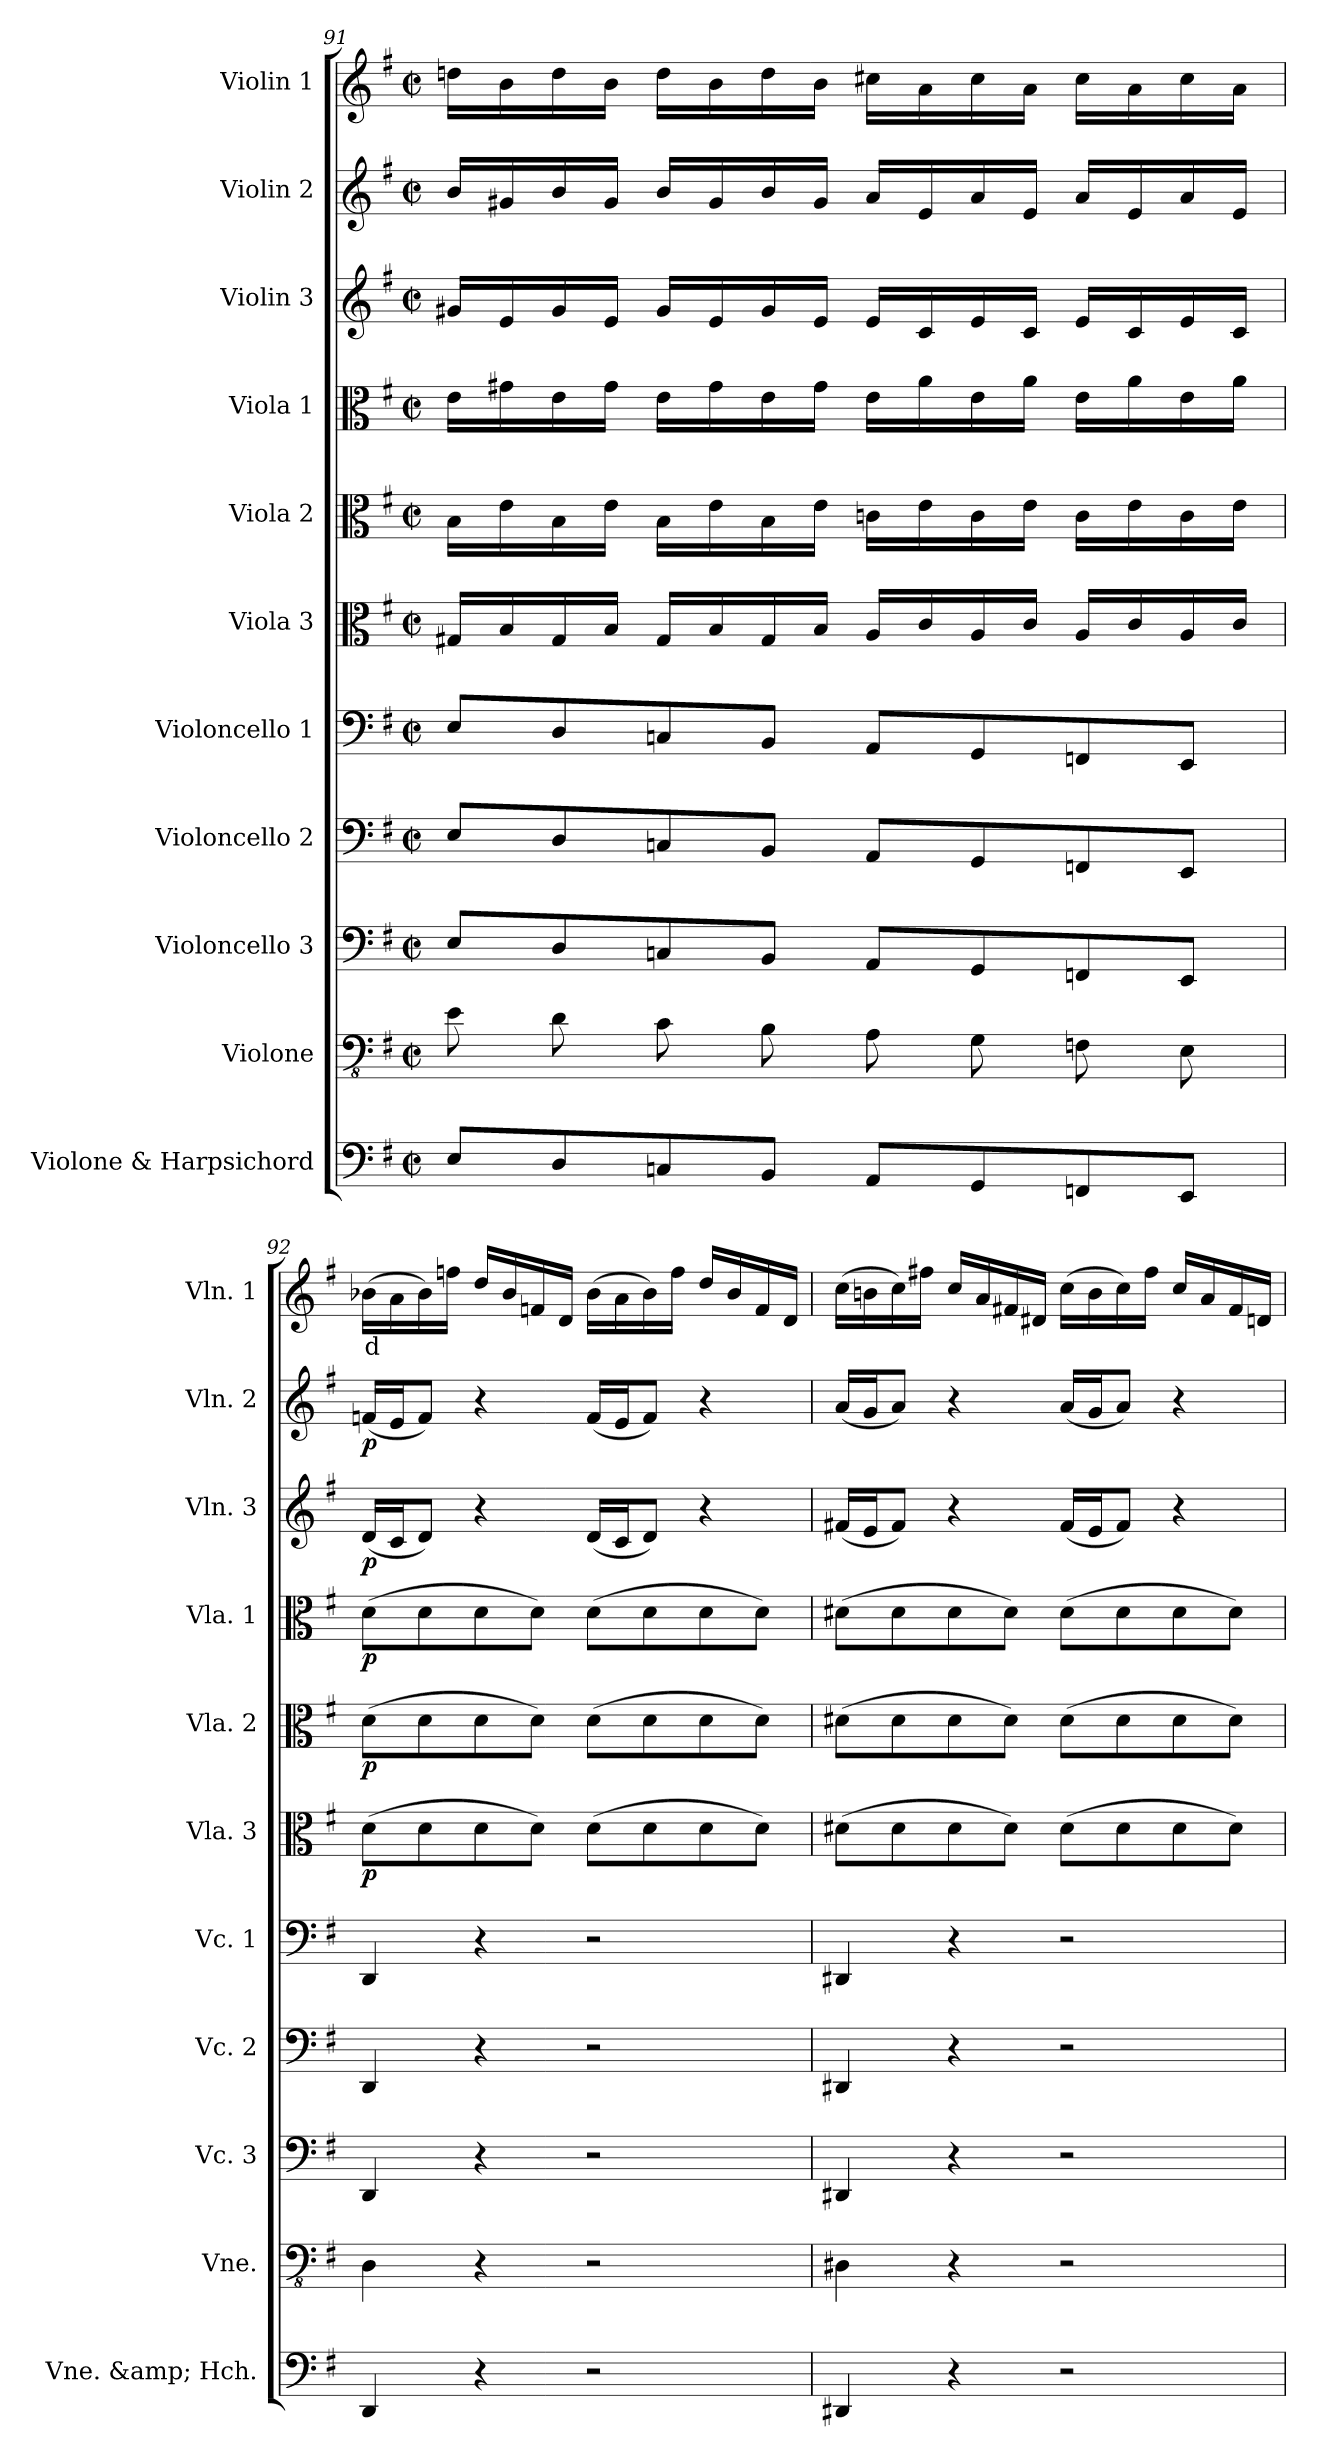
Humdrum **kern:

**kern	**kern	**kern	**kern	**kern	**kern	**dynam	**kern	**dynam	**kern	**dynam	**kern	**dynam	**kern	**dynam	**kern	**text
*part11	*part10	*part9	*part8	*part7	*part6	*part6	*part5	*part5	*part4	*part4	*part3	*part3	*part2	*part2	*part1	*part1
*staff11	*staff10	*staff9	*staff8	*staff7	*staff6	*staff6	*staff5	*staff5	*staff4	*staff4	*staff3	*staff3	*staff2	*staff2	*staff1	*staff1
*I"Violone &amp; Harpsichord	*I"Violone	*I"Violoncello 3	*I"Violoncello 2	*I"Violoncello 1	*I"Viola 3	*	*I"Viola 2	*	*I"Viola 1	*	*I"Violin 3	*	*I"Violin 2	*	*I"Violin 1	*
*I'Vne. &amp; Hch.	*I'Vne.	*I'Vc. 3	*I'Vc. 2	*I'Vc. 1	*I'Vla. 3	*	*I'Vla. 2	*	*I'Vla. 1	*	*I'Vln. 3	*	*I'Vln. 2	*	*I'Vln. 1	*
*clefF4	*clefFv4	*clefF4	*clefF4	*clefF4	*clefC3	*	*clefC3	*	*clefC3	*	*clefG2	*	*clefG2	*	*clefG2	*
*	*ITrd7c12	*	*	*	*	*	*	*	*	*	*	*	*	*	*	*
*k[f#]	*k[f#]	*k[f#]	*k[f#]	*k[f#]	*k[f#]	*	*k[f#]	*	*k[f#]	*	*k[f#]	*	*k[f#]	*	*k[f#]	*
*M4/4	*M4/4	*M4/4	*M4/4	*M4/4	*M4/4	*	*M4/4	*	*M4/4	*	*M4/4	*	*M4/4	*	*M4/4	*
*met(c|)	*met(c|)	*met(c|)	*met(c|)	*met(c|)	*met(c|)	*	*met(c|)	*	*met(c|)	*	*met(c|)	*	*met(c|)	*	*met(c|)	*
=91	=91	=91	=91	=91	=91	=91	=91	=91	=91	=91	=91	=91	=91	=91	=91	=91
8E/L	8EE	8E/L	8E/L	8E/L	16G#X/LL	.	16B\LL	.	16e\LL	.	16g#X/LL	.	16b/LL	.	16ddn\LL	.
.	.	.	.	.	16B/	.	16e\	.	16g#X\	.	16e/	.	16g#X/	.	16b\	.
8D/	8DD	8D/	8D/	8D/	16G#/	.	16B\	.	16e\	.	16g#/	.	16b/	.	16dd\	.
.	.	.	.	.	16B/JJ	.	16e\JJ	.	16g#\JJ	.	16e/JJ	.	16g#/JJ	.	16b\JJ	.
8Cn/	8CC	8Cn/	8Cn/	8Cn/	16G#/LL	.	16B\LL	.	16e\LL	.	16g#/LL	.	16b/LL	.	16dd\LL	.
.	.	.	.	.	16B/	.	16e\	.	16g#\	.	16e/	.	16g#/	.	16b\	.
8BB/J	8BBB	8BB/J	8BB/J	8BB/J	16G#/	.	16B\	.	16e\	.	16g#/	.	16b/	.	16dd\	.
.	.	.	.	.	16B/JJ	.	16e\JJ	.	16g#\JJ	.	16e/JJ	.	16g#/JJ	.	16b\JJ	.
8AA/L	8AAA	8AA/L	8AA/L	8AA/L	16A/LL	.	16cn\LL	.	16e\LL	.	16e/LL	.	16a/LL	.	16cc#X\LL	.
.	.	.	.	.	16c/	.	16e\	.	16a\	.	16c/	.	16e/	.	16a\	.
8GG/	8GGG	8GG/	8GG/	8GG/	16A/	.	16c\	.	16e\	.	16e/	.	16a/	.	16cc#\	.
.	.	.	.	.	16c/JJ	.	16e\JJ	.	16a\JJ	.	16c/JJ	.	16e/JJ	.	16a\JJ	.
8FFn/	8FFFn	8FFn/	8FFn/	8FFn/	16A/LL	.	16c\LL	.	16e\LL	.	16e/LL	.	16a/LL	.	16cc#\LL	.
.	.	.	.	.	16c/	.	16e\	.	16a\	.	16c/	.	16e/	.	16a\	.
8EE/J	8EEE	8EE/J	8EE/J	8EE/J	16A/	.	16c\	.	16e\	.	16e/	.	16a/	.	16cc#\	.
.	.	.	.	.	16c/JJ	.	16e\JJ	.	16a\JJ	.	16c/JJ	.	16e/JJ	.	16a\JJ	.
=92	=92	=92	=92	=92	=92	=92	=92	=92	=92	=92	=92	=92	=92	=92	=92	=92
!	!	!	!	!	!	!LO:DY:b	!	!LO:DY:b	!	!LO:DY:b	!	!LO:DY:b	!	!LO:DY:b	!	!LO:LY:color=#FF0000
4DD/	4DDD	4DD/	4DD/	4DD/	(8d\L	p	(8d\L	p	(8d\L	p	(16d/LL	p	(16fn/LL	p	(16b-X\LL	d
.	.	.	.	.	.	.	.	.	.	.	16c/J	.	16e/J	.	16a\	.
.	.	.	.	.	8d\	.	8d\	.	8d\	.	8d/J)	.	8f/J)	.	16b-\)	.
.	.	.	.	.	.	.	.	.	.	.	.	.	.	.	16ffn\JJ	.
4r	4r	4r	4r	4r	8d\	.	8d\	.	8d\	.	4r	.	4r	.	16dd/LL	.
.	.	.	.	.	.	.	.	.	.	.	.	.	.	.	16b-/	.
.	.	.	.	.	8d\J)	.	8d\J)	.	8d\J)	.	.	.	.	.	16fn/	.
.	.	.	.	.	.	.	.	.	.	.	.	.	.	.	16d/JJ	.
2r	2r	2r	2r	2r	(8d\L	.	(8d\L	.	(8d\L	.	(16d/LL	.	(16f/LL	.	(16b-\LL	.
.	.	.	.	.	.	.	.	.	.	.	16c/J	.	16e/J	.	16a\	.
.	.	.	.	.	8d\	.	8d\	.	8d\	.	8d/J)	.	8f/J)	.	16b-\)	.
.	.	.	.	.	.	.	.	.	.	.	.	.	.	.	16ff\JJ	.
.	.	.	.	.	8d\	.	8d\	.	8d\	.	4r	.	4r	.	16dd/LL	.
.	.	.	.	.	.	.	.	.	.	.	.	.	.	.	16b-/	.
.	.	.	.	.	8d\J)	.	8d\J)	.	8d\J)	.	.	.	.	.	16f/	.
.	.	.	.	.	.	.	.	.	.	.	.	.	.	.	16d/JJ	.
=93	=93	=93	=93	=93	=93	=93	=93	=93	=93	=93	=93	=93	=93	=93	=93	=93
4DD#X/	4DDD#X	4DD#X/	4DD#X/	4DD#X/	(8d#X\L	.	(8d#X\L	.	(8d#X\L	.	(16f#X/LL	.	(16a/LL	.	(16cc\LL	.
.	.	.	.	.	.	.	.	.	.	.	16e/J	.	16g/J	.	16bn\	.
.	.	.	.	.	8d#\	.	8d#\	.	8d#\	.	8f#/J)	.	8a/J)	.	16cc\)	.
.	.	.	.	.	.	.	.	.	.	.	.	.	.	.	16ff#X\JJ	.
4r	4r	4r	4r	4r	8d#\	.	8d#\	.	8d#\	.	4r	.	4r	.	16cc/LL	.
.	.	.	.	.	.	.	.	.	.	.	.	.	.	.	16a/	.
.	.	.	.	.	8d#\J)	.	8d#\J)	.	8d#\J)	.	.	.	.	.	16f#X/	.
.	.	.	.	.	.	.	.	.	.	.	.	.	.	.	16d#X/JJ	.
2r	2r	2r	2r	2r	(8d#\L	.	(8d#\L	.	(8d#\L	.	(16f#/LL	.	(16a/LL	.	(16cc\LL	.
.	.	.	.	.	.	.	.	.	.	.	16e/J	.	16g/J	.	16b\	.
.	.	.	.	.	8d#\	.	8d#\	.	8d#\	.	8f#/J)	.	8a/J)	.	16cc\)	.
.	.	.	.	.	.	.	.	.	.	.	.	.	.	.	16ff#\JJ	.
.	.	.	.	.	8d#\	.	8d#\	.	8d#\	.	4r	.	4r	.	16cc/LL	.
.	.	.	.	.	.	.	.	.	.	.	.	.	.	.	16a/	.
.	.	.	.	.	8d#\J)	.	8d#\J)	.	8d#\J)	.	.	.	.	.	16f#/	.
.	.	.	.	.	.	.	.	.	.	.	.	.	.	.	16dn/JJ	.
=	=	=	=	=	=	=	=	=	=	=	=	=	=	=	=	=
*-	*-	*-	*-	*-	*-	*-	*-	*-	*-	*-	*-	*-	*-	*-	*-	*-
